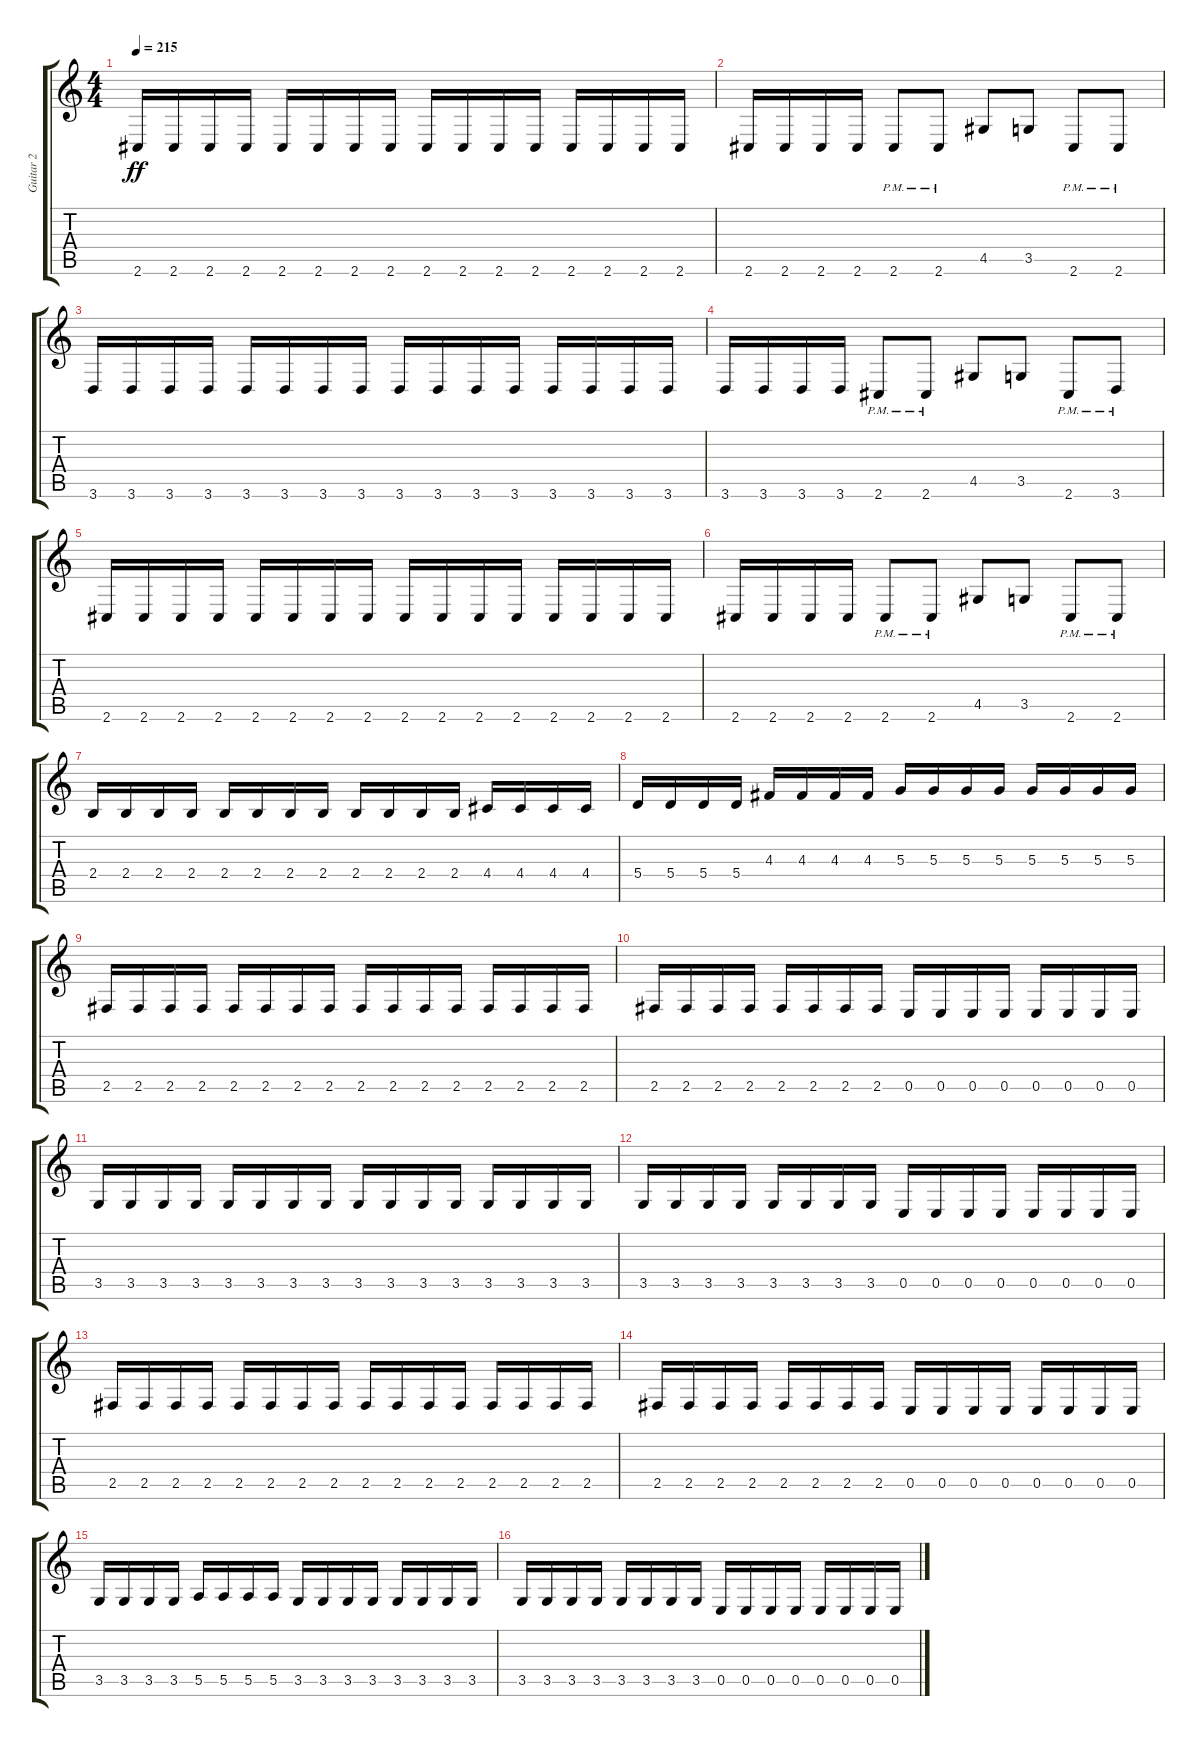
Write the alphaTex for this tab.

\track ("Guitar 2" "Guitar 2") {instrument distortionguitar}
\staff {score tabs}
\tuning (B3 Gb3 D3 A2 E2 B1) {hide}
\ts (4 4)
\tempo 215
\clef g2
\ks c
2.6.16{dy ff} 2.6.16 2.6.16 2.6.16 2.6.16 2.6.16 2.6.16 2.6.16 2.6.16 2.6.16 2.6.16 2.6.16 2.6.16 2.6.16 2.6.16 2.6.16 |
2.6.16 2.6.16 2.6.16 2.6.16 2.6{pm}.8 2.6{pm}.8 4.5.8 3.5.8 2.6{pm}.8 2.6{pm}.8 |
3.6.16 3.6.16 3.6.16 3.6.16 3.6.16 3.6.16 3.6.16 3.6.16 3.6.16 3.6.16 3.6.16 3.6.16 3.6.16 3.6.16 3.6.16 3.6.16 |
3.6.16 3.6.16 3.6.16 3.6.16 2.6{pm}.8 2.6{pm}.8 4.5.8 3.5.8 2.6{pm}.8 3.6{pm}.8 |
2.6.16 2.6.16 2.6.16 2.6.16 2.6.16 2.6.16 2.6.16 2.6.16 2.6.16 2.6.16 2.6.16 2.6.16 2.6.16 2.6.16 2.6.16 2.6.16 |
2.6.16 2.6.16 2.6.16 2.6.16 2.6{pm}.8 2.6{pm}.8 4.5.8 3.5.8 2.6{pm}.8 2.6{pm}.8 |
2.4.16 2.4.16 2.4.16 2.4.16 2.4.16 2.4.16 2.4.16 2.4.16 2.4.16 2.4.16 2.4.16 2.4.16 4.4.16 4.4.16 4.4.16 4.4.16 |
5.4.16 5.4.16 5.4.16 5.4.16 4.3.16 4.3.16 4.3.16 4.3.16 5.3.16 5.3.16 5.3.16 5.3.16 5.3.16 5.3.16 5.3.16 5.3.16 |
2.5.16 2.5.16 2.5.16 2.5.16 2.5.16 2.5.16 2.5.16 2.5.16 2.5.16 2.5.16 2.5.16 2.5.16 2.5.16 2.5.16 2.5.16 2.5.16 |
2.5.16 2.5.16 2.5.16 2.5.16 2.5.16 2.5.16 2.5.16 2.5.16 0.5.16 0.5.16 0.5.16 0.5.16 0.5.16 0.5.16 0.5.16 0.5.16 |
3.5.16 3.5.16 3.5.16 3.5.16 3.5.16 3.5.16 3.5.16 3.5.16 3.5.16 3.5.16 3.5.16 3.5.16 3.5.16 3.5.16 3.5.16 3.5.16 |
3.5.16 3.5.16 3.5.16 3.5.16 3.5.16 3.5.16 3.5.16 3.5.16 0.5.16 0.5.16 0.5.16 0.5.16 0.5.16 0.5.16 0.5.16 0.5.16 |
2.5.16 2.5.16 2.5.16 2.5.16 2.5.16 2.5.16 2.5.16 2.5.16 2.5.16 2.5.16 2.5.16 2.5.16 2.5.16 2.5.16 2.5.16 2.5.16 |
2.5.16 2.5.16 2.5.16 2.5.16 2.5.16 2.5.16 2.5.16 2.5.16 0.5.16 0.5.16 0.5.16 0.5.16 0.5.16 0.5.16 0.5.16 0.5.16 |
3.5.16 3.5.16 3.5.16 3.5.16 5.5.16 5.5.16 5.5.16 5.5.16 3.5.16 3.5.16 3.5.16 3.5.16 3.5.16 3.5.16 3.5.16 3.5.16 |
3.5.16 3.5.16 3.5.16 3.5.16 3.5.16 3.5.16 3.5.16 3.5.16 0.5.16 0.5.16 0.5.16 0.5.16 0.5.16 0.5.16 0.5.16 0.5.16
